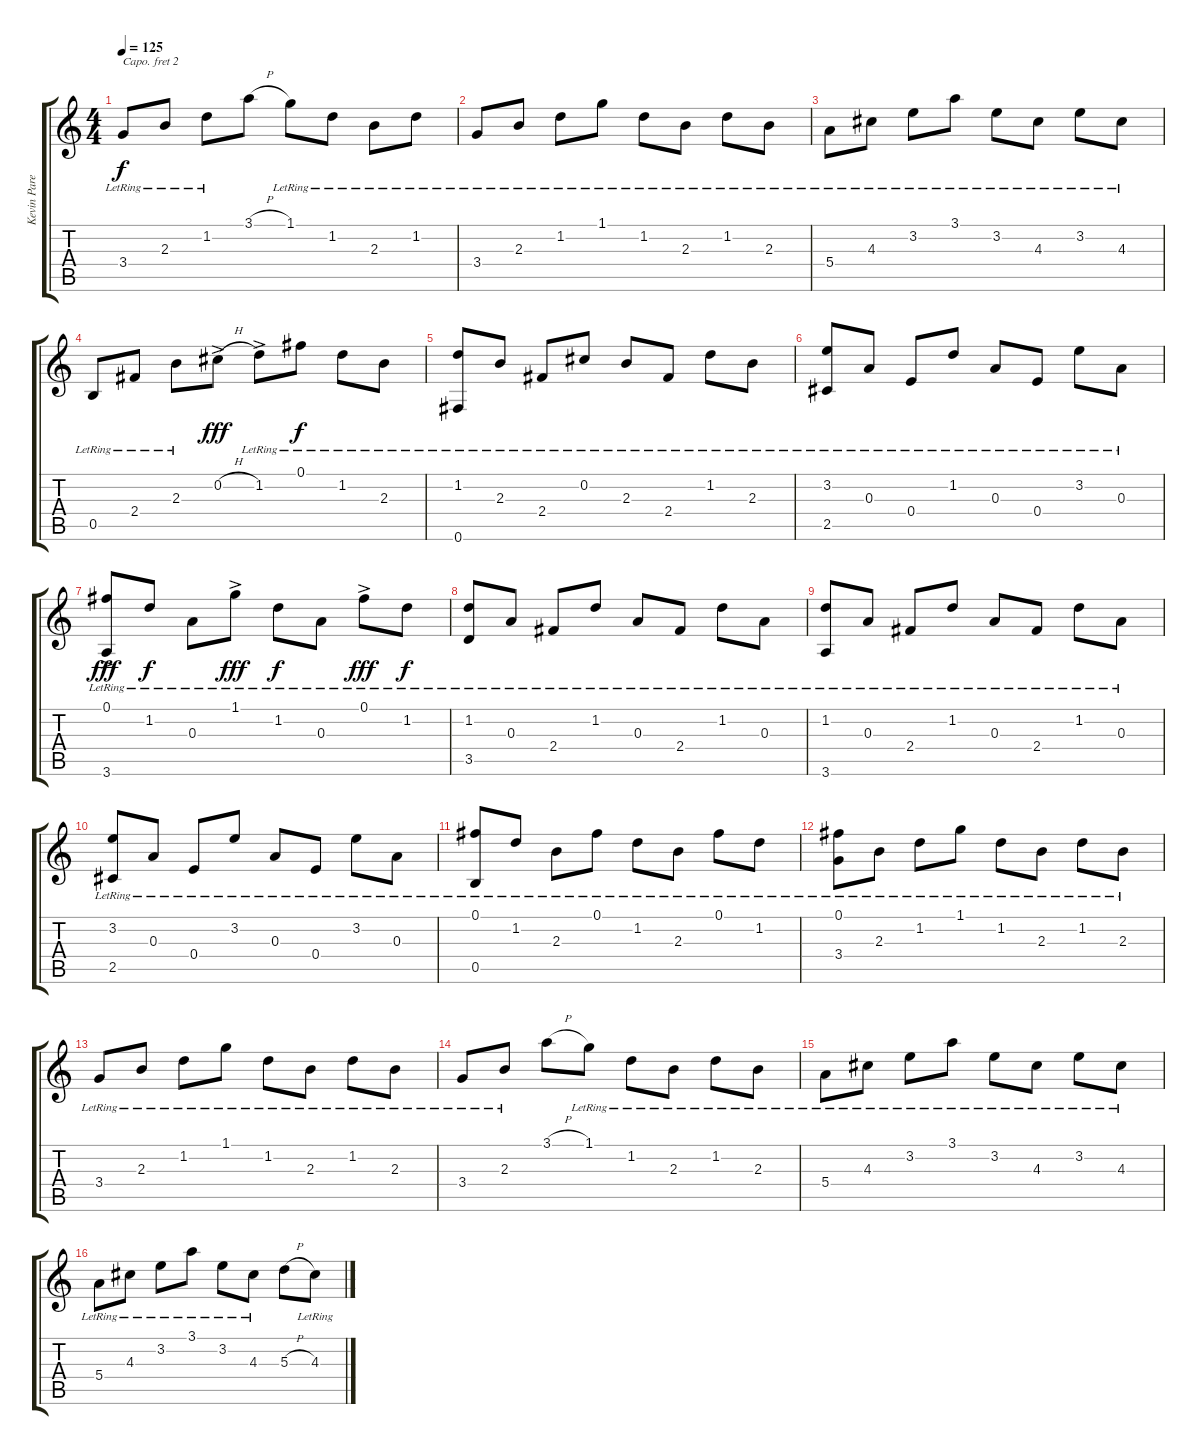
\track ("Kevin Parent " "Kevin Pare") {instrument acousticguitarsteel}
\staff {score tabs}
\capo 2
\tuning (E4 B3 G3 D3 A2 E2) {hide}
\ts (4 4)
\tempo 125
\clef g2
\ks c
3.4{lr}.8{dy f} 2.3{lr}.8 1.2{lr}.8 3.1{h}.8 1.1{lr}.8 1.2{lr}.8 2.3{lr}.8 1.2{lr}.8 |
3.4{lr}.8 2.3{lr}.8 1.2{lr}.8 1.1{lr}.8 1.2{lr}.8 2.3{lr}.8 1.2{lr}.8 2.3{lr}.8 |
5.4{lr}.8 4.3{lr}.8 3.2{lr}.8 3.1{lr}.8 3.2{lr}.8 4.3{lr}.8 3.2{lr}.8 4.3{lr}.8 |
0.5{lr}.8 2.4{lr}.8 2.3{lr}.8 0.2{h ac}.8{dy fff} 1.2{ac lr}.8 0.1{lr}.8{dy f} 1.2{lr}.8 2.3{lr}.8 |
(1.2{lr} 0.6{lr}).8 2.3{lr}.8 2.4{lr}.8 0.2{lr}.8 2.3{lr}.8 2.4{lr}.8 1.2{lr}.8 2.3{lr}.8 |
(3.2{lr} 2.5{lr}).8 0.3{lr}.8 0.4{lr}.8 1.2{lr}.8 0.3{lr}.8 0.4{lr}.8 3.2{lr}.8 0.3{lr}.8 |
(0.1{ac lr} 3.6{lr}).8{dy fff} 1.2{lr}.8{dy f} 0.3{lr}.8 1.1{ac lr}.8{dy fff} 1.2{lr}.8{dy f} 0.3{lr}.8 0.1{ac lr}.8{dy fff} 1.2{lr}.8{dy f} |
(1.2{lr} 3.5{lr}).8 0.3{lr}.8 2.4{lr}.8 1.2{lr}.8 0.3{lr}.8 2.4{lr}.8 1.2{lr}.8 0.3{lr}.8 |
(1.2{lr} 3.6{lr}).8 0.3{lr}.8 2.4{lr}.8 1.2{lr}.8 0.3{lr}.8 2.4{lr}.8 1.2{lr}.8 0.3{lr}.8 |
(3.2{lr} 2.5{lr}).8 0.3{lr}.8 0.4{lr}.8 3.2{lr}.8 0.3{lr}.8 0.4{lr}.8 3.2{lr}.8 0.3{lr}.8 |
(0.1{lr} 0.5{lr}).8 1.2{lr}.8 2.3{lr}.8 0.1{lr}.8 1.2{lr}.8 2.3{lr}.8 0.1{lr}.8 1.2{lr}.8 |
(0.1{lr} 3.4{lr}).8 2.3{lr}.8 1.2{lr}.8 1.1{lr}.8 1.2{lr}.8 2.3{lr}.8 1.2{lr}.8 2.3{lr}.8 |
3.4{lr}.8 2.3{lr}.8 1.2{lr}.8 1.1{lr}.8 1.2{lr}.8 2.3{lr}.8 1.2{lr}.8 2.3{lr}.8 |
3.4{lr}.8 2.3{lr}.8 3.1{h}.8 1.1{lr}.8 1.2{lr}.8 2.3{lr}.8 1.2{lr}.8 2.3{lr}.8 |
5.4{lr}.8 4.3{lr}.8 3.2{lr}.8 3.1{lr}.8 3.2{lr}.8 4.3{lr}.8 3.2{lr}.8 4.3{lr}.8 |
5.4{lr}.8 4.3{lr}.8 3.2{lr}.8 3.1{lr}.8 3.2{lr}.8 4.3{lr}.8 5.3{h}.8 4.3{lr}.8
